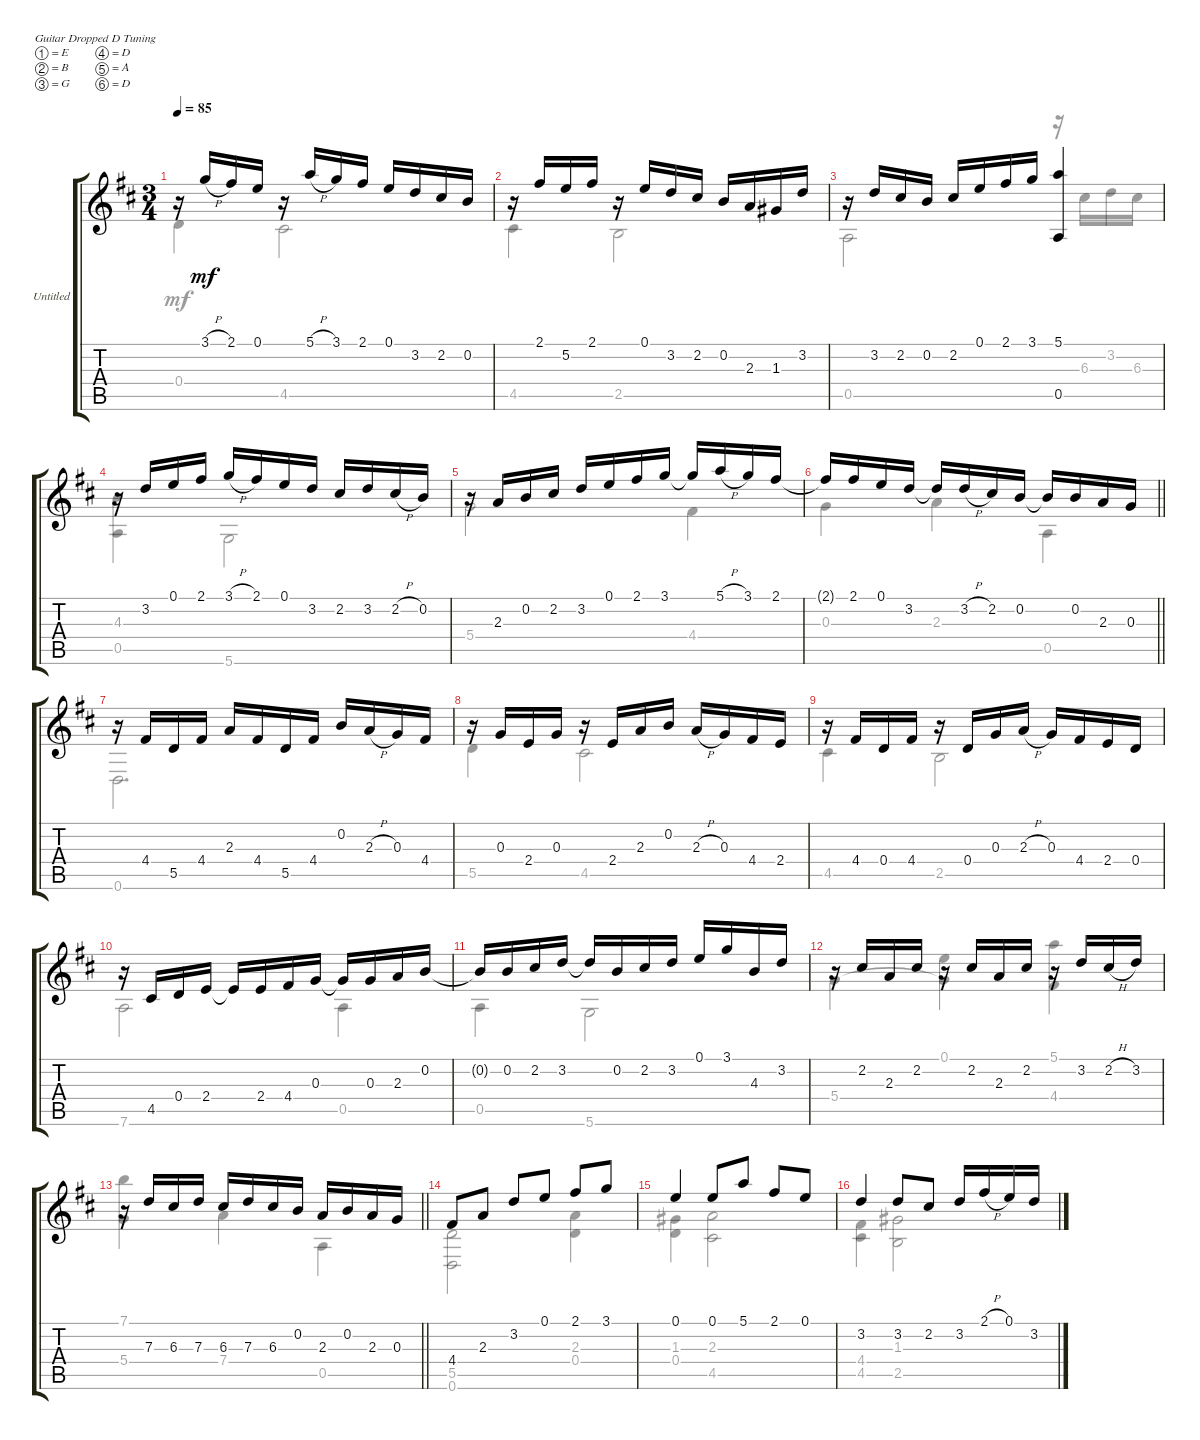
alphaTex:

\bracketExtendMode groupsimilarinstruments
\firstSystemTrackNameOrientation horizontal
\otherSystemsTrackNameOrientation horizontal
\track ("Untitled" "Untitled") {instrument acousticguitarnylon}
\staff {score tabs}
\tuning (E4 B3 G3 D3 A2 D2)
\voice
\ts (3 4)
\tempo 85
\clef g2
\ks d
r.16{dy mf} 3.1{h}.16 2.1.16 0.1.16 r.16 5.1{h}.16 3.1.16 2.1.16 0.1.16 3.2.16 2.2.16 0.2.16 |
r.16 2.1.16 5.2.16 2.1.16 r.16 0.1.16 3.2.16 2.2.16 0.2.16 2.3.16 1.3.16 3.2.16 |
r.16 3.2.16 2.2.16 0.2.16 2.2.16 0.1.16 2.1.16 3.1.16 (5.1 0.5).4 |
r.16 3.2.16 0.1.16 2.1.16 3.1{h}.16 2.1.16 0.1.16 3.2.16 2.2.16 3.2.16 2.2{h}.16 0.2.16 |
r.16 2.3.16 0.2.16 2.2.16 3.2.16 0.1.16 2.1.16 3.1.16 3.1{t}.16 5.1{h}.16 3.1.16 2.1.16 |
\barLineRight lightlight
2.1{t}.16 2.1.16 0.1.16 3.2.16 3.2{t}.16 3.2{h}.16 2.2.16 0.2.16 0.2{t}.16 0.2.16 2.3.16 0.3.16 |
r.16 4.4.16 5.5.16 4.4.16 2.3.16 4.4.16 5.5.16 4.4.16 0.2.16 2.3{h}.16 0.3.16 4.4.16 |
r.16 0.3.16 2.4.16 0.3.16 r.16 2.4.16 2.3.16 0.2.16 2.3{h}.16 0.3.16 4.4.16 2.4.16 |
r.16 4.4.16 0.4.16 4.4.16 r.16 0.4.16 0.3.16 2.3{h}.16 0.3.16 4.4.16 2.4.16 0.4.16 |
r.16 4.5.16 0.4.16 2.4.16 2.4{t}.16 2.4.16 4.4.16 0.3.16 0.3{t}.16 0.3.16 2.3.16 0.2.16 |
0.2{t}.16 0.2.16 2.2.16 3.2.16 3.2{t}.16 0.2.16 2.2.16 3.2.16 0.1.16 3.1.16 4.3.16 3.2.16 |
r.16 2.2.16 2.3.16 2.2.16 r.16 2.2.16 2.3.16 2.2.16 r.16 3.2.16 2.2{h}.16 3.2.16 |
\barLineRight lightlight
r.16 7.3.16 6.3.16 7.3.16 6.3.16 7.3.16 6.3.16 0.2.16 2.3.16 0.2.16 2.3.16 0.3.16 |
4.4.8 2.3.8 3.2.8 0.1.8 2.1.8 3.1.8 |
0.1.4 0.1.8 5.1.8 2.1.8 0.1.8 |
3.2.4 3.2.8 2.2.8 3.2.16 2.1{h}.16 0.1.16 3.2.16
\voice
\clef g2
\ottava regular
\simile none
\ks d
0.4.4{dy mf} 4.5.2 |
4.5.4 2.5.2 |
0.5.2 r.16 6.3.16 3.2.16 6.3.16 |
(4.3 0.5).4 5.6.2 |
5.4.2 4.4.4 |
\barLineRight lightlight
0.3.4 2.3.4 0.5.4 |
0.6.2{d} |
5.5.4 4.5.2 |
4.5.4 2.5.2 |
7.6.2 0.5.4 |
0.5.4 5.6.2 |
5.4.4 (0.1 5.4{t}).4 (5.1 4.4).4 |
\barLineRight lightlight
(7.1 5.4).4 7.4.4 0.5.4 |
(5.5 0.6).2 (2.3 0.4).4 |
(1.3 0.4).4 (2.3 4.5).2 |
(4.4 4.5).4 (1.3 2.5).2
